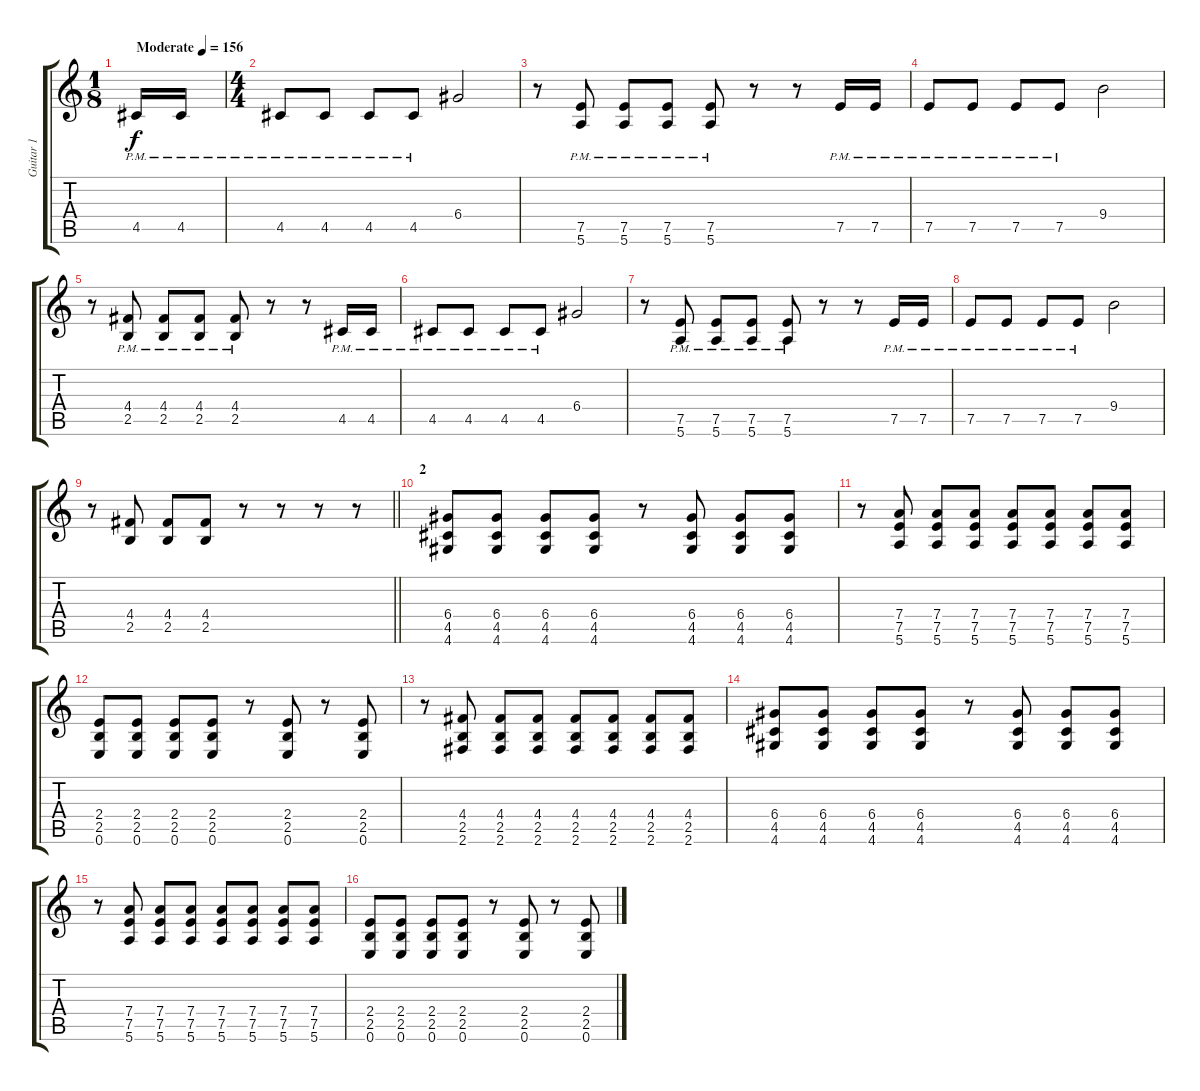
\track ("Guitar 1" "Guitar 1") {instrument distortionguitar}
\staff {score tabs}
\tuning (E4 B3 G3 D3 A2 E2) {hide}
\ts (1 8)
\tempo (156 "Moderate")
\clef g2
\ks c
4.5{pm}.16{dy f balance 16 instrument distortionguitar} 4.5{pm}.16 |
\ts (4 4)
4.5{pm}.8 4.5{pm}.8 4.5{pm}.8 4.5{pm}.8 6.4.2 |
r.8 (7.5{pm} 5.6{pm}).8 (7.5{pm} 5.6{pm}).8 (7.5{pm} 5.6{pm}).8 (7.5{pm} 5.6{pm}).8 r.8 r.8 7.5{pm}.16 7.5{pm}.16 |
7.5{pm}.8 7.5{pm}.8 7.5{pm}.8 7.5{pm}.8 9.4.2 |
r.8 (4.4{pm} 2.5{pm}).8 (4.4{pm} 2.5{pm}).8 (4.4{pm} 2.5{pm}).8 (4.4{pm} 2.5{pm}).8 r.8 r.8 4.5{pm}.16 4.5{pm}.16 |
4.5{pm}.8 4.5{pm}.8 4.5{pm}.8 4.5{pm}.8 6.4.2 |
r.8 (7.5{pm} 5.6{pm}).8 (7.5{pm} 5.6{pm}).8 (7.5{pm} 5.6{pm}).8 (7.5{pm} 5.6{pm}).8 r.8 r.8 7.5{pm}.16 7.5{pm}.16 |
7.5{pm}.8 7.5{pm}.8 7.5{pm}.8 7.5{pm}.8 9.4.2 |
\barLineRight lightlight
r.8 (4.4 2.5).8 (4.4 2.5).8 (4.4 2.5).8 r.8 r.8 r.8 r.8 |
\section ("" "2")
(6.4 4.5 4.6).8{balance 8} (6.4 4.5 4.6).8 (6.4 4.5 4.6).8 (6.4 4.5 4.6).8 r.8 (6.4 4.5 4.6).8 (6.4 4.5 4.6).8 (6.4 4.5 4.6).8 |
r.8 (7.4 7.5 5.6).8 (7.4 7.5 5.6).8 (7.4 7.5 5.6).8 (7.4 7.5 5.6).8 (7.4 7.5 5.6).8 (7.4 7.5 5.6).8 (7.4 7.5 5.6).8 |
(2.4 2.5 0.6).8 (2.4 2.5 0.6).8 (2.4 2.5 0.6).8 (2.4 2.5 0.6).8 r.8 (2.4 2.5 0.6).8 r.8 (2.4 2.5 0.6).8 |
r.8 (4.4 2.5 2.6).8 (4.4 2.5 2.6).8 (4.4 2.5 2.6).8 (4.4 2.5 2.6).8 (4.4 2.5 2.6).8 (4.4 2.5 2.6).8 (4.4 2.5 2.6).8 |
(6.4 4.5 4.6).8 (6.4 4.5 4.6).8 (6.4 4.5 4.6).8 (6.4 4.5 4.6).8 r.8 (6.4 4.5 4.6).8 (6.4 4.5 4.6).8 (6.4 4.5 4.6).8 |
r.8 (7.4 7.5 5.6).8 (7.4 7.5 5.6).8 (7.4 7.5 5.6).8 (7.4 7.5 5.6).8 (7.4 7.5 5.6).8 (7.4 7.5 5.6).8 (7.4 7.5 5.6).8 |
(2.4 2.5 0.6).8 (2.4 2.5 0.6).8 (2.4 2.5 0.6).8 (2.4 2.5 0.6).8 r.8 (2.4 2.5 0.6).8 r.8 (2.4 2.5 0.6).8
